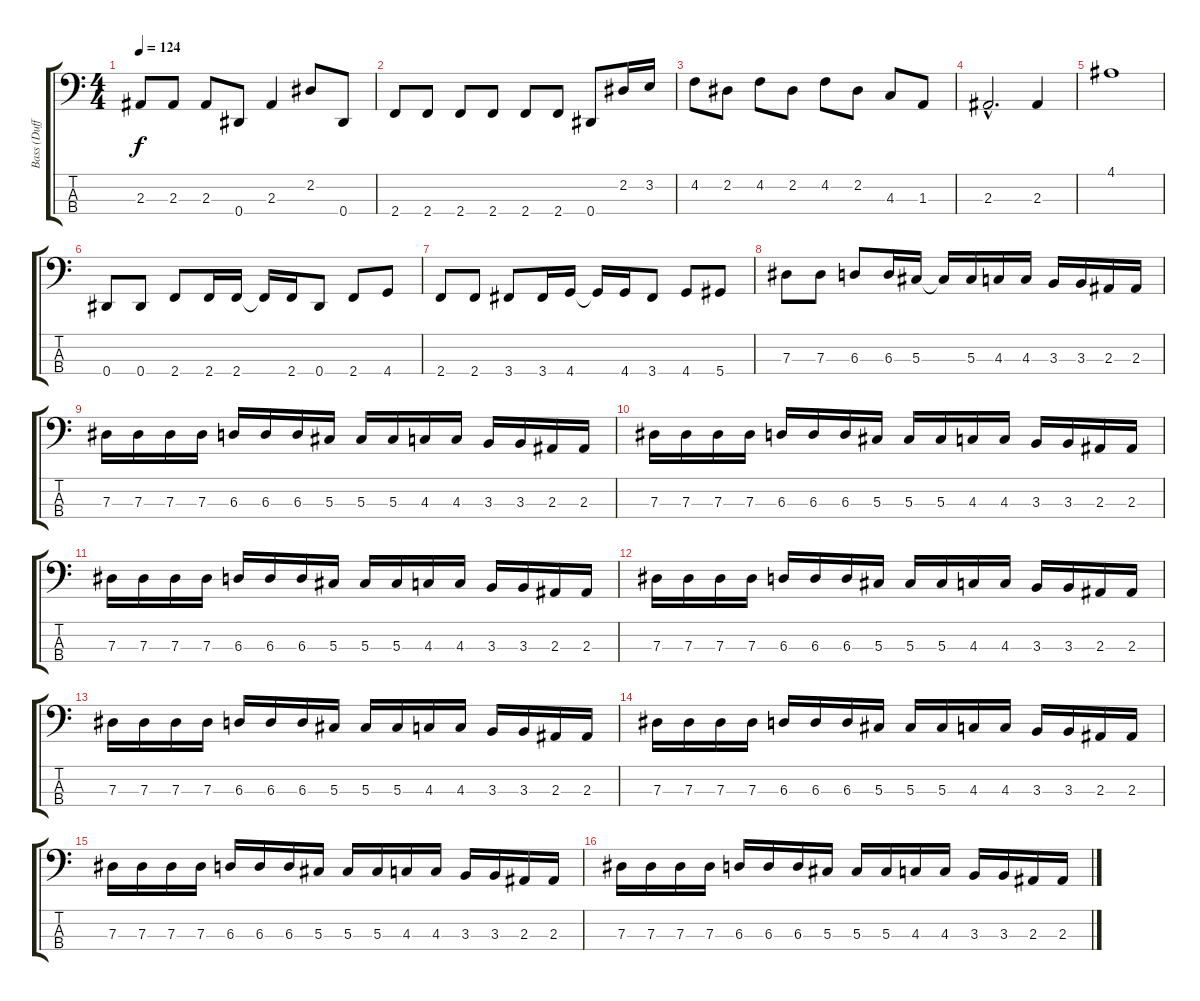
\track ("Bass (Duff)" "Bass (Duff") {instrument electricbasspick}
\staff {score tabs}
\tuning (Gb2 Db2 Ab1 Eb1) {hide}
\ts (4 4)
\tempo 124
\clef f4
\ks c
2.3{t}.8{dy f} 2.3.8 2.3.8 0.4.8 2.3.4 2.2.8 0.4.8 |
2.4.8 2.4.8 2.4.8 2.4.8 2.4.8 2.4.8 0.4.8 2.2.16 3.2.16 |
4.2.8 2.2.8 4.2.8 2.2.8 4.2.8 2.2.8 4.3.8 1.3.8 |
2.3{hac}.2{d} 2.3.4 |
4.1.1 |
0.4.8 0.4.8 2.4.8 2.4.16 2.4.16 2.4{t}.16 2.4.16 0.4.8 2.4.8 4.4.8 |
2.4.8 2.4.8 3.4.8 3.4.16 4.4.16 4.4{t}.16 4.4.16 3.4.8 4.4.8 5.4.8 |
7.3.8 7.3.8 6.3.8 6.3.16 5.3.16 5.3{t}.16 5.3.16 4.3.16 4.3.16 3.3.16 3.3.16 2.3.16 2.3.16 |
7.3.16 7.3.16 7.3.16 7.3.16 6.3.16 6.3.16 6.3.16 5.3.16 5.3.16 5.3.16 4.3.16 4.3.16 3.3.16 3.3.16 2.3.16 2.3.16 |
7.3.16 7.3.16 7.3.16 7.3.16 6.3.16 6.3.16 6.3.16 5.3.16 5.3.16 5.3.16 4.3.16 4.3.16 3.3.16 3.3.16 2.3.16 2.3.16 |
7.3.16 7.3.16 7.3.16 7.3.16 6.3.16 6.3.16 6.3.16 5.3.16 5.3.16 5.3.16 4.3.16 4.3.16 3.3.16 3.3.16 2.3.16 2.3.16 |
7.3.16 7.3.16 7.3.16 7.3.16 6.3.16 6.3.16 6.3.16 5.3.16 5.3.16 5.3.16 4.3.16 4.3.16 3.3.16 3.3.16 2.3.16 2.3.16 |
7.3.16 7.3.16 7.3.16 7.3.16 6.3.16 6.3.16 6.3.16 5.3.16 5.3.16 5.3.16 4.3.16 4.3.16 3.3.16 3.3.16 2.3.16 2.3.16 |
7.3.16 7.3.16 7.3.16 7.3.16 6.3.16 6.3.16 6.3.16 5.3.16 5.3.16 5.3.16 4.3.16 4.3.16 3.3.16 3.3.16 2.3.16 2.3.16 |
7.3.16 7.3.16 7.3.16 7.3.16 6.3.16 6.3.16 6.3.16 5.3.16 5.3.16 5.3.16 4.3.16 4.3.16 3.3.16 3.3.16 2.3.16 2.3.16 |
7.3.16 7.3.16 7.3.16 7.3.16 6.3.16 6.3.16 6.3.16 5.3.16 5.3.16 5.3.16 4.3.16 4.3.16 3.3.16 3.3.16 2.3.16 2.3.16
